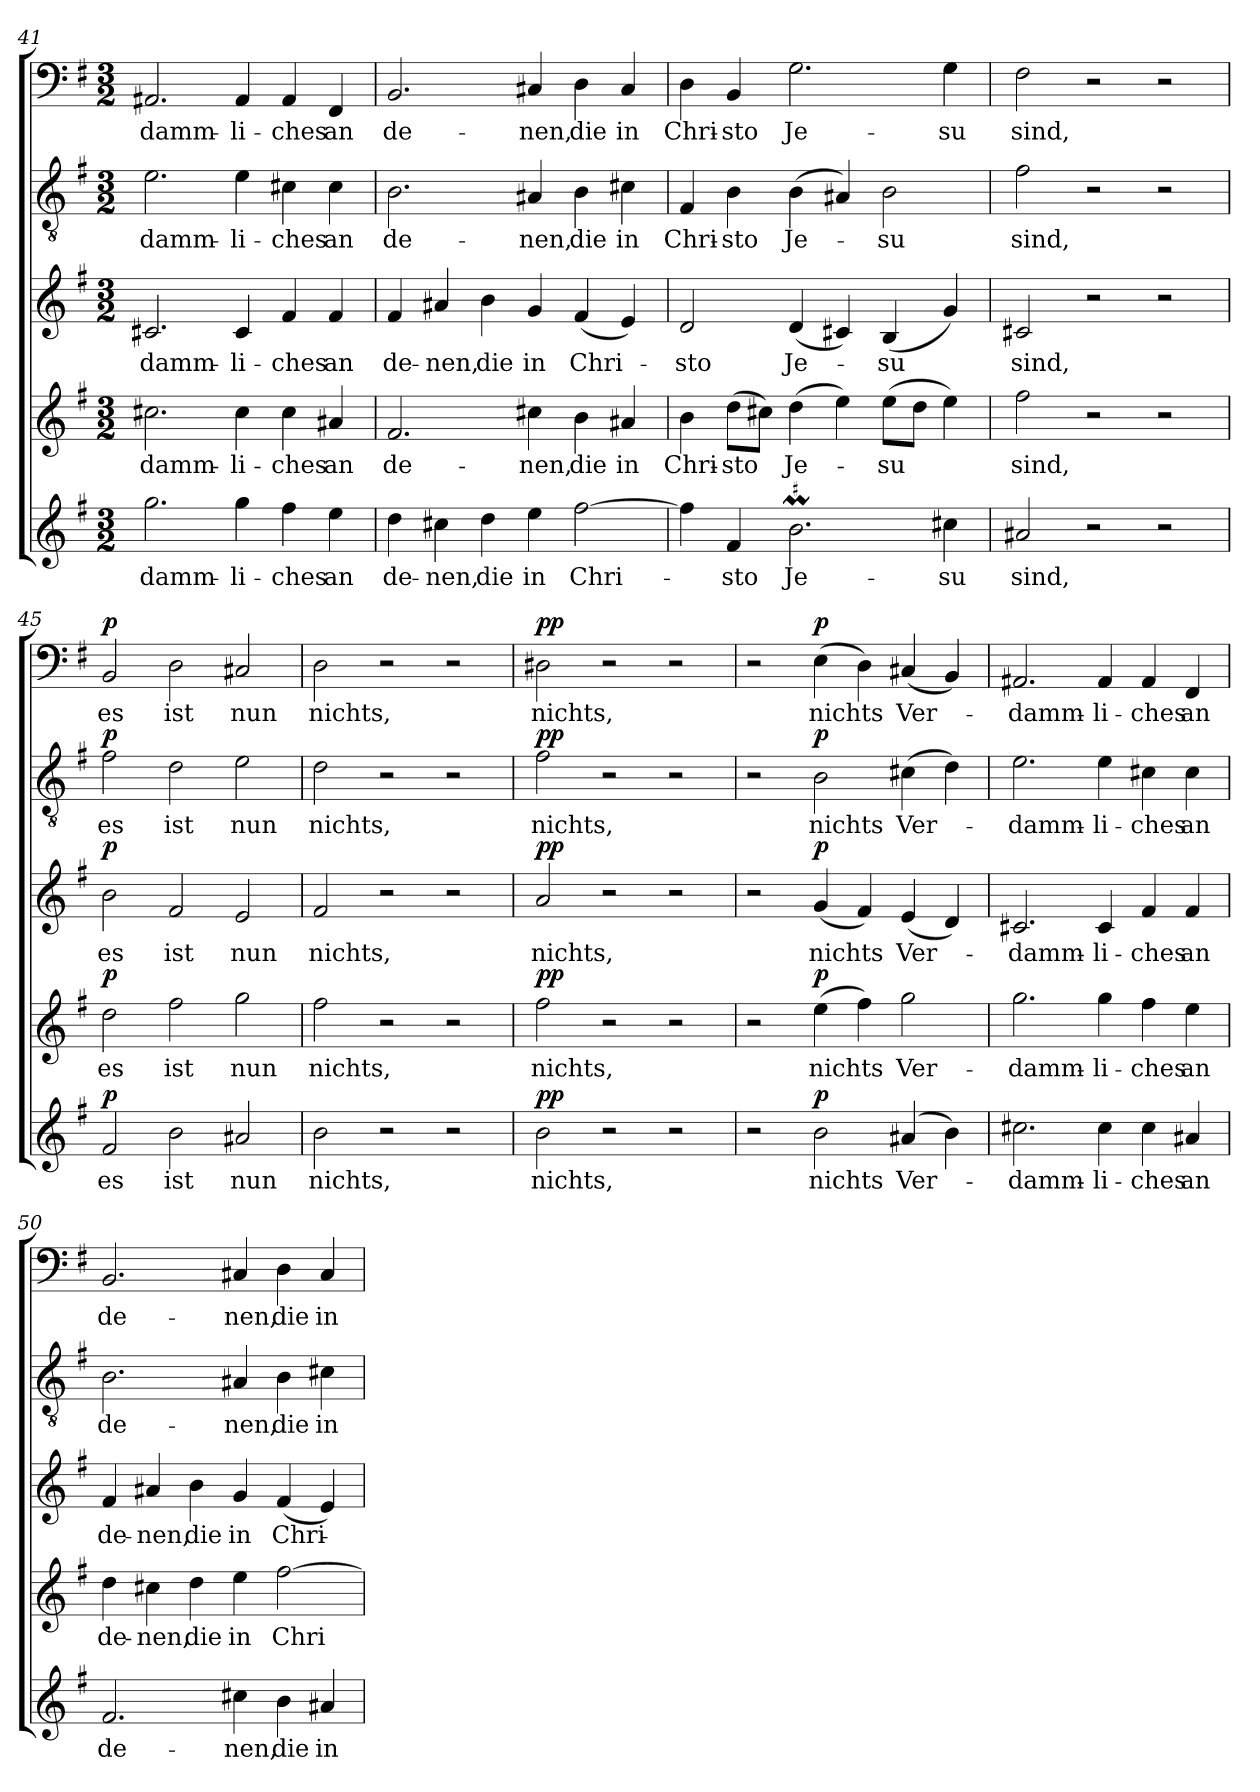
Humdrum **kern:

**kern	**text	**dynam	**kern	**text	**dynam	**kern	**text	**dynam	**kern	**text	**dynam	**kern	**text	**dynam
*part5	*part5	*part5	*part4	*part4	*part4	*part3	*part3	*part3	*part2	*part2	*part2	*part1	*part1	*part1
*staff5	*staff5	*staff5	*staff4	*staff4	*staff4	*staff3	*staff3	*staff3	*staff2	*staff2	*staff2	*staff1	*staff1	*staff1
*clefG2	*	*	*clefG2	*	*	*clefG2	*	*	*clefGv2	*	*	*clefF4	*	*
*k[f#]	*	*	*k[f#]	*	*	*k[f#]	*	*	*k[f#]	*	*	*k[f#]	*	*
*e:	*	*	*e:	*	*	*e:	*	*	*e:	*	*	*e:	*	*
*M3/2	*	*	*M3/2	*	*	*M3/2	*	*	*M3/2	*	*	*M3/2	*	*
=41	=41	=41	=41	=41	=41	=41	=41	=41	=41	=41	=41	=41	=41	=41
2.gg\	-damm-	.	2.cc#X\	-damm-	.	2.c#X/	-damm-	.	2.e\	-damm-	.	2.AA#X/	-damm-	.
4gg\	-li-	.	4cc#\	-li-	.	4c#/	-li-	.	4e\	-li-	.	4AA#/	-li-	.
4ff#\	-ches	.	4cc#\	-ches	.	4f#/	-ches	.	4c#X\	-ches	.	4AA#/	-ches	.
4ee\	an	.	4a#X/	an	.	4f#/	an	.	4c#\	an	.	4FF#/	an	.
=42	=42	=42	=42	=42	=42	=42	=42	=42	=42	=42	=42	=42	=42	=42
4dd\	de-	.	2.f#/	de-	.	4f#/	de-	.	2.B\	de-	.	2.BB/	de-	.
4cc#X\	-nen,	.	.	.	.	4a#X/	-nen,	.	.	.	.	.	.	.
4dd\	die	.	.	.	.	4b\	die	.	.	.	.	.	.	.
4ee\	in	.	4cc#X\	-nen,	.	4g/	in	.	4A#X/	-nen,	.	4C#X/	-nen,	.
[2ff#\	Chri-	.	4b\	die	.	(4f#/	Chri-	.	4B\	die	.	4D\	die	.
.	.	.	4a#X/	in	.	4e/)	.	.	4c#X\	in	.	4C#/	in	.
=43	=43	=43	=43	=43	=43	=43	=43	=43	=43	=43	=43	=43	=43	=43
4ff#\]	.	.	4b\	Chri-	.	2d/	-sto	.	4F#/	Chri-	.	4D\	Chri-	.
4f#/	-sto	.	(8dd\L	-sto	.	.	.	.	4B\	-sto	.	4BB/	-sto	.
.	.	.	8cc#X\J)	.	.	.	.	.	.	.	.	.	.	.
!LO:MOR:acc=#	!	!	!	!	!	!	!	!	!	!	!	!	!	!
2.bM\	Je-	.	(4dd\	Je-	.	(4d/	Je-	.	(4B\	Je-	.	2.G\	Je-	.
.	.	.	4ee\)	.	.	4c#X/)	.	.	4A#X/)	.	.	.	.	.
.	.	.	(8ee\L	-su	.	(4B/	-su	.	2B\	-su	.	.	.	.
.	.	.	8dd\J	.	.	.	.	.	.	.	.	.	.	.
4cc#X\	-su	.	4ee\)	.	.	4g/)	.	.	.	.	.	4G\	-su	.
=44	=44	=44	=44	=44	=44	=44	=44	=44	=44	=44	=44	=44	=44	=44
2a#X/	sind,	.	2ff#\	sind,	.	2c#X/	sind,	.	2f#\	sind,	.	2F#\	sind,	.
2r	.	.	2r	.	.	2r	.	.	2r	.	.	2r	.	.
2r	.	.	2r	.	.	2r	.	.	2r	.	.	2r	.	.
=45	=45	=45	=45	=45	=45	=45	=45	=45	=45	=45	=45	=45	=45	=45
!	!	!LO:DY:a	!	!	!LO:DY:a	!	!	!LO:DY:a	!	!	!LO:DY:a	!	!	!LO:DY:a
2f#/	es	p	2dd\	es	p	2b\	es	p	2f#\	es	p	2BB/	es	p
2b\	ist	.	2ff#\	ist	.	2f#/	ist	.	2d\	ist	.	2D\	ist	.
2a#X/	nun	.	2gg\	nun	.	2e/	nun	.	2e\	nun	.	2C#X/	nun	.
=46	=46	=46	=46	=46	=46	=46	=46	=46	=46	=46	=46	=46	=46	=46
2b\	nichts,	.	2ff#\	nichts,	.	2f#/	nichts,	.	2d\	nichts,	.	2D\	nichts,	.
2r	.	.	2r	.	.	2r	.	.	2r	.	.	2r	.	.
2r	.	.	2r	.	.	2r	.	.	2r	.	.	2r	.	.
=47	=47	=47	=47	=47	=47	=47	=47	=47	=47	=47	=47	=47	=47	=47
!	!	!LO:DY:a	!	!	!LO:DY:a	!	!	!LO:DY:a	!	!	!LO:DY:a	!	!	!LO:DY:a
2b\	nichts,	pp	2ff#\	nichts,	pp	2a/	nichts,	pp	2f#\	nichts,	pp	2D#X\	nichts,	pp
2r	.	.	2r	.	.	2r	.	.	2r	.	.	2r	.	.
2r	.	.	2r	.	.	2r	.	.	2r	.	.	2r	.	.
=48	=48	=48	=48	=48	=48	=48	=48	=48	=48	=48	=48	=48	=48	=48
2r	.	.	2r	.	.	2r	.	.	2r	.	.	2r	.	.
!	!	!LO:DY:a	!	!	!LO:DY:a	!	!	!LO:DY:a	!	!	!LO:DY:a	!	!	!LO:DY:a
2b\	nichts	p	(4ee\	nichts	p	(4g/	nichts	p	2B\	nichts	p	(4E\	nichts	p
.	.	.	4ff#\)	.	.	4f#/)	.	.	.	.	.	4D\)	.	.
(4a#X/	Ver-	.	2gg\	Ver-	.	(4e/	Ver-	.	(4c#X\	Ver-	.	(4C#X/	Ver-	.
4b\)	.	.	.	.	.	4d/)	.	.	4d\)	.	.	4BB/)	.	.
=49	=49	=49	=49	=49	=49	=49	=49	=49	=49	=49	=49	=49	=49	=49
2.cc#X\	-damm-	.	2.gg\	-damm-	.	2.c#X/	-damm-	.	2.e\	-damm-	.	2.AA#X/	-damm-	.
4cc#\	-li-	.	4gg\	-li-	.	4c#/	-li-	.	4e\	-li-	.	4AA#/	-li-	.
4cc#\	-ches	.	4ff#\	-ches	.	4f#/	-ches	.	4c#X\	-ches	.	4AA#/	-ches	.
4a#X/	an	.	4ee\	an	.	4f#/	an	.	4c#\	an	.	4FF#/	an	.
=50	=50	=50	=50	=50	=50	=50	=50	=50	=50	=50	=50	=50	=50	=50
2.f#/	de-	.	4dd\	de-	.	4f#/	de-	.	2.B\	de-	.	2.BB/	de-	.
.	.	.	4cc#X\	-nen,	.	4a#X/	-nen,	.	.	.	.	.	.	.
.	.	.	4dd\	die	.	4b\	die	.	.	.	.	.	.	.
4cc#X\	-nen,	.	4ee\	in	.	4g/	in	.	4A#X/	-nen,	.	4C#X/	-nen,	.
4b\	die	.	[2ff#\	Chri-	.	(4f#/	Chri-	.	4B\	die	.	4D\	die	.
4a#X/	in	.	.	.	.	4e/)	.	.	4c#X\	in	.	4C#/	in	.
=	=	=	=	=	=	=	=	=	=	=	=	=	=	=
*-	*-	*-	*-	*-	*-	*-	*-	*-	*-	*-	*-	*-	*-	*-
